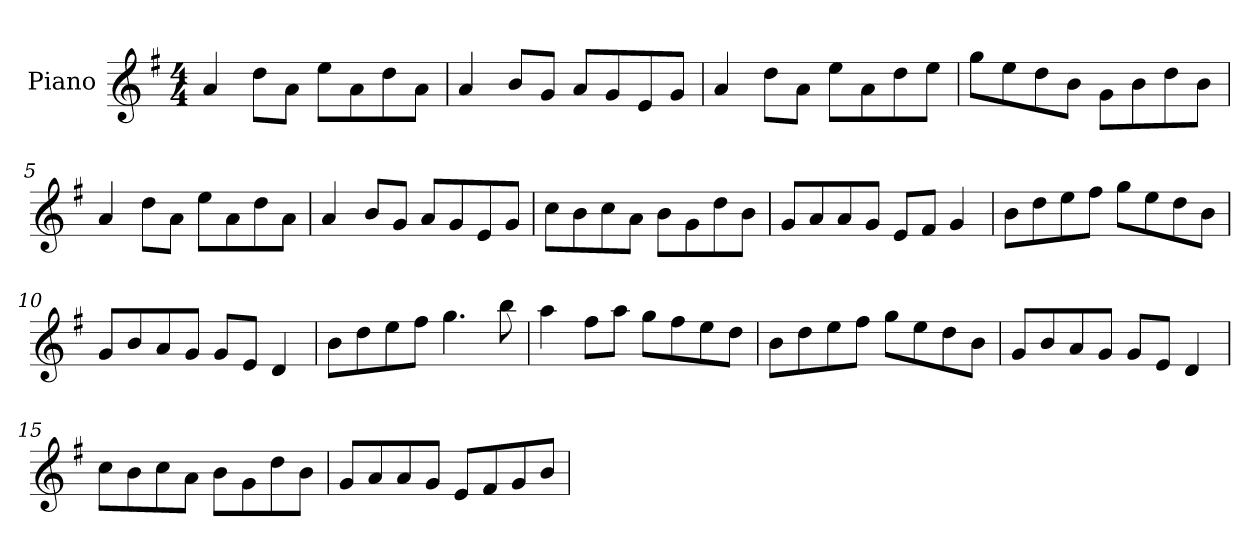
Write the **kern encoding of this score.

**kern
*part1
*staff1
*I"Piano
*I'Pno
*clefG2
*k[f#]
*A:dor
*M4/4
=1
4a/
8dd\L
8a\J
8ee\L
8a\
8dd\
8a\J
=2
4a/
8b/L
8g/J
8a/L
8g/
8e/
8g/J
=3
4a/
8dd\L
8a\J
8ee\L
8a\
8dd\
8ee\J
=4
8gg\L
8ee\
8dd\
8b\J
8g\L
8b\
8dd\
8b\J
!!LO:LB:g=z
=5
4a/
8dd\L
8a\J
8ee\L
8a\
8dd\
8a\J
=6
4a/
8b/L
8g/J
8a/L
8g/
8e/
8g/J
=7
8cc\L
8b\
8cc\
8a\J
8b\L
8g\
8dd\
8b\J
=8
8g/L
8a/
8a/
8g/J
8e/L
8f#/J
4g/
=9
8b\L
8dd\
8ee\
8ff#\J
8gg\L
8ee\
8dd\
8b\J
!!LO:LB:g=z
=10
8g/L
8b/
8a/
8g/J
8g/L
8e/J
4d/
=11
8b\L
8dd\
8ee\
8ff#\J
4.gg\
8bb\
=12
4aa\
8ff#\L
8aa\J
8gg\L
8ff#\
8ee\
8dd\J
=13
8b\L
8dd\
8ee\
8ff#\J
8gg\L
8ee\
8dd\
8b\J
=14
8g/L
8b/
8a/
8g/J
8g/L
8e/J
4d/
!!LO:LB:g=z
=15
8cc\L
8b\
8cc\
8a\J
8b\L
8g\
8dd\
8b\J
=16
8g/L
8a/
8a/
8g/J
8e/L
8f#/
8g/
8b/J
=
*-
